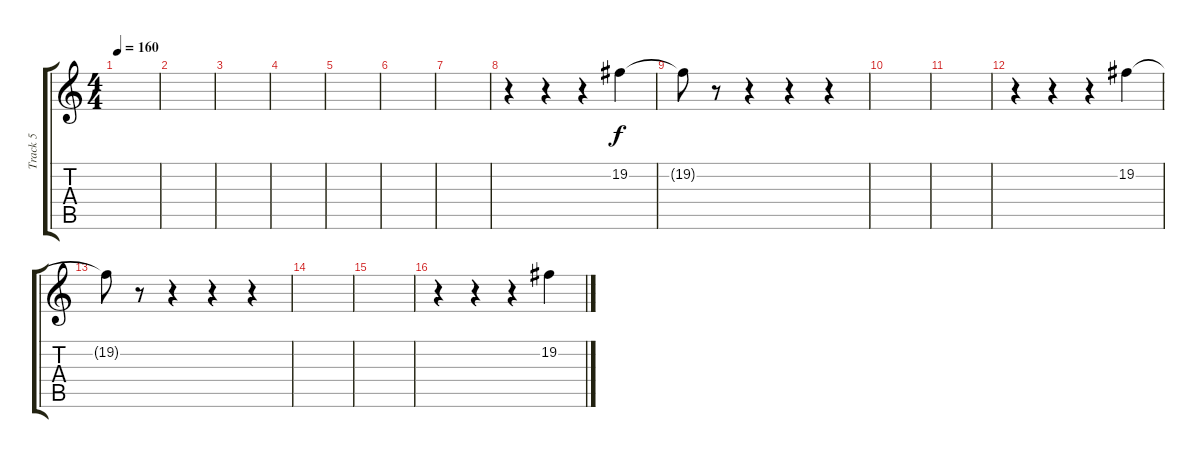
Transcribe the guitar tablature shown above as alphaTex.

\track ("Track 5" "Track 5") {instrument drawbarorgan}
\staff {score tabs}
\tuning (E4 B3 G3 D3 A2 E2) {hide}
\ts (4 4)
\tempo 160
\clef g2
\ks c
|
|
|
|
|
|
|
r.4 r.4 r.4 19.2.4 |
19.2{t}.8 r.8 r.4 r.4 r.4 |
|
|
r.4 r.4 r.4 19.2.4 |
19.2{t}.8 r.8 r.4 r.4 r.4 |
|
|
r.4 r.4 r.4 19.2.4
